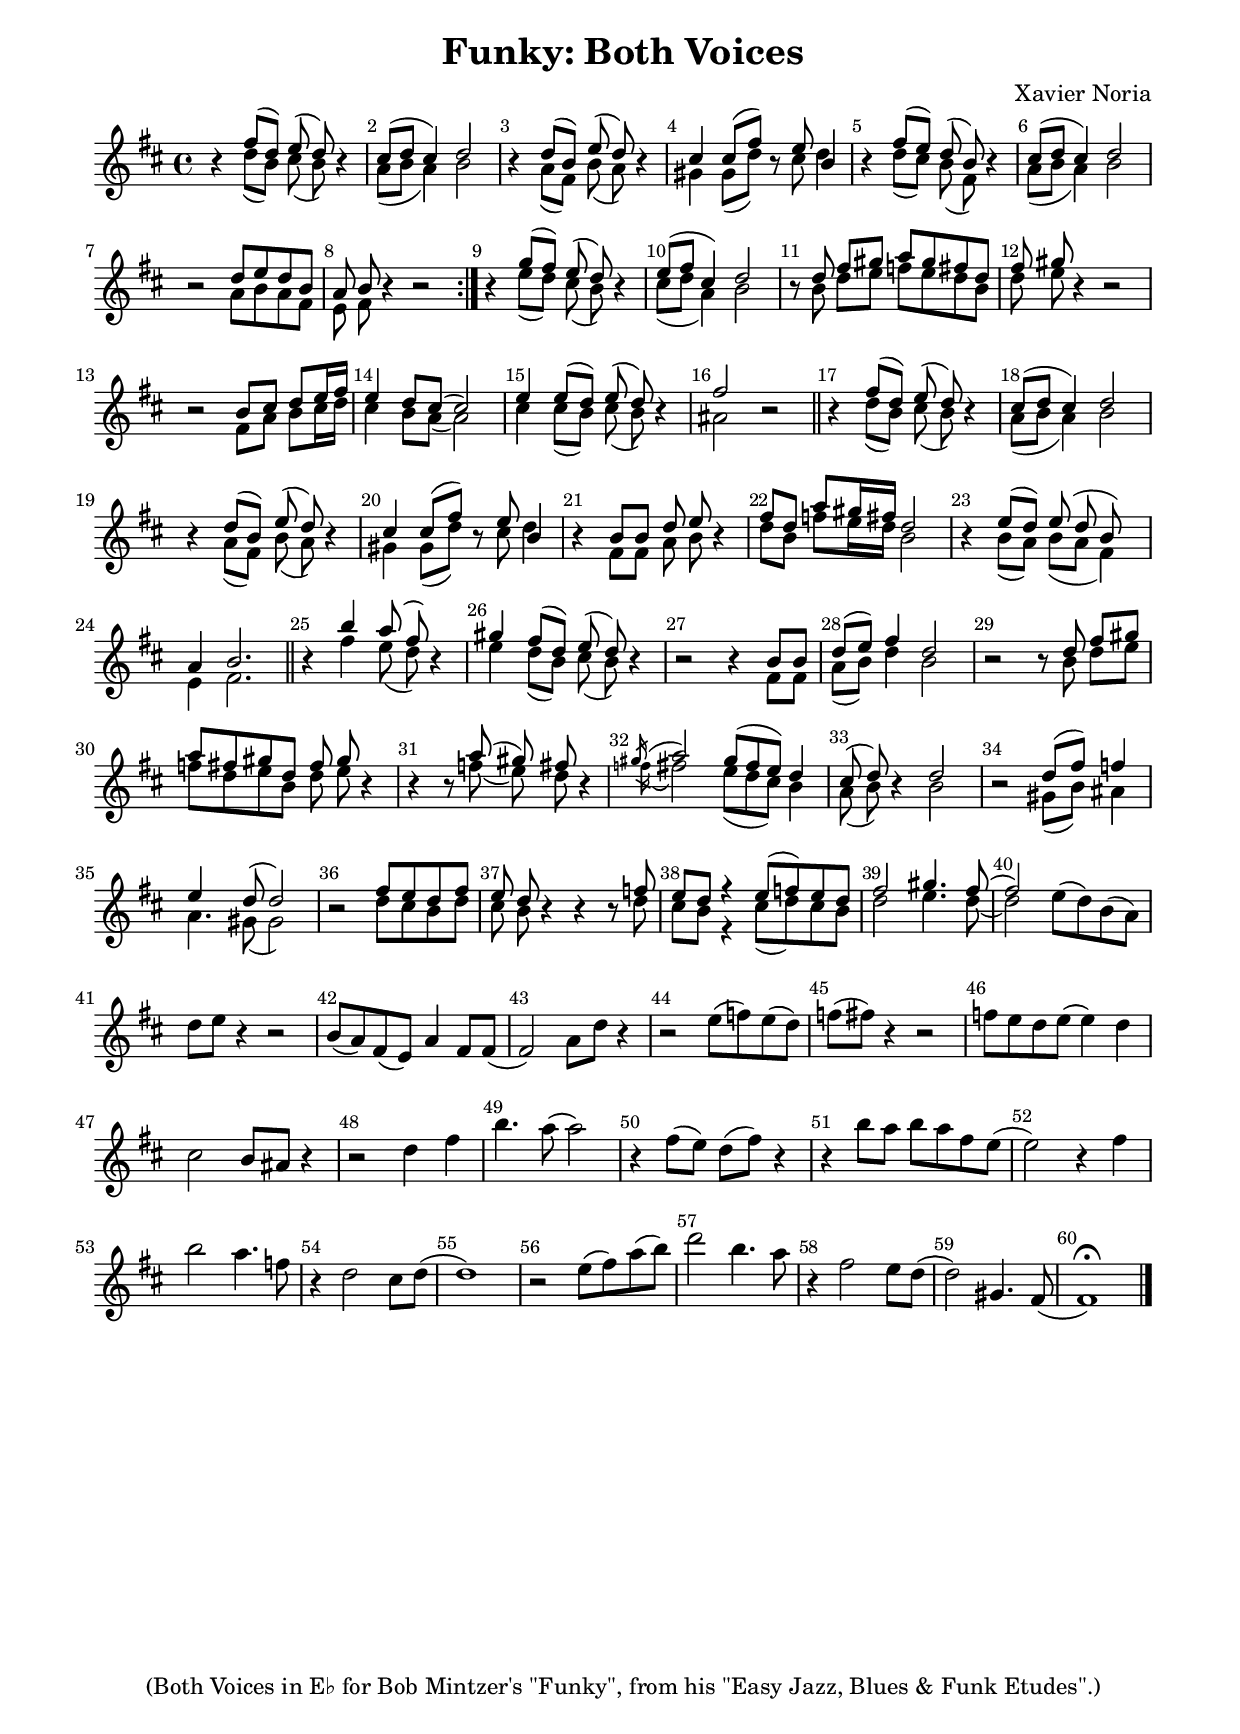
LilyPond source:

\version "2.16.1"

\include "../shared/common.ly"

\header {
  title    = "Funky: Both Voices"
  composer = "Xavier Noria"
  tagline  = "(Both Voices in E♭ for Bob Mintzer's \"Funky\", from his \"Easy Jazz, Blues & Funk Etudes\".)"
}

melody = \relative c'' {
  \clef treble
  \key d \major
  \time 4/4
  
  \repeat volta 2 {
    % 1
    r4 << fs8( \\ d8( >> << d8) \\ b8) >> << e8( \\ cs8( >> << d8) \\ b8) >> r4 |

    % 2
    << cs8( \\ a8( >> << d8 \\ b >> << cs4) \\ a) >> << d2 \\ b >> |

    % 3
    r4 << d8( \\ a8( >> << b8) \\ fs8) >> << e'8( \\ b8( >> << d8) \\ a) >> r4 |

    % 4
    << cs4 \\ gs4 >> << cs8( \\ gs8( >> << fs'8) \\ d8) >> r8 << e8 \\ cs8 >> << b4 \\ d4>> |

    % 5
    r4 << fs8( \\ d8( >> << e8) \\ cs8) >> << d8( \\ b8( >> << b8) \\ fs8) >> r4 |

    % 6
    << cs'8( \\ a8( >> << d8 \\ b8 >> << cs4) \\ a4) >> << d2 \\ b2 >> |

    % 7
    r2 << d8 \\ a8 >> << e'8 \\ b8 >> << d8 \\ a8 >> << b8 \\ fs8 >> |

    % 8
    << a8 \\ e8 >> << b'8 \\ fs8 >> r4 r2 |
  }

  % ---------------------------------------------------------------------------

  % 9
  r4 << g'8( \\ e8( >> << fs8) \\ d8) >> << e8( \\ cs8( >> << d8) \\ b8) >> r4 |

  % 10
  << e8( \\ cs8( >> << fs8 \\ d >> << cs4) \\ a4) >> << d2 \\ b >> |

  % 11
  r8 << d8 \\ b8 >> << fs'8[ \\ d8[ >> << gs8] \\ e8] >> << a8 \\ f8 >> << gs8 \\ e8 >> << fs8 \\ d8 >> << d8 \\ b8 >> |

  % 12
  << fs'8 \\ d8 >>  << gs8 \\ e8 >> r4 r2 |

  % 13
  r2 << b8 \\ fs8 >> << cs'8 \\ a8 >>  << d8 \\ b8 >> << e16 \\ cs16 >> << fs16 \\ d16 >> |

  % 14
  << e4 \\ cs4 >> << d8 \\ b8 >> << cs8( \\ a8( >>  << cs2) \\ a2) >> |

  % 15
  << e'4 \\ cs4 >> << e8( \\ cs8( >> << d8) \\ b8) >> << e8( \\ cs8( >> << d8) \\ b8) >> r4 |

  % 16
  << fs'2 \\ as,2 >> r2 \bar "||"

  % ---------------------------------------------------------------------------

  % 17
  r4 << fs'8( \\ d8( >> << d8) \\ b8) >> << e8( \\ cs8( >> << d8) \\ b8) >> r4 |

  % 18
  << cs8( \\ a8( >> << d8 \\ b >> << cs4) \\ a) >> << d2 \\ b >> |

  % 19
  r4 << d8( \\ a8( >> << b8) \\ fs8) >> << e'8( \\ b8( >> << d8) \\ a) >> r4 |

  % 20
  << cs4 \\ gs4 >> << cs8( \\ gs8( >> << fs'8) \\ d8) >> r8 << e8 \\ cs8 >> << b4 \\ d4>> |

  % 21d
  r4 << b8 \\ fs8 >> << b8 \\ fs8 >> << d'8 \\ a8 >>  << e'8 \\ b8 >> r4 |

  % 22
  << fs'8 \\ d8 >> << d8 \\ b8 >>  << a'8 \\ f8 >>  << gs16 \\ e16 >>  << fs16 \\ d16 >>  << d2 \\ b2 >> |

  % 23
  r4 << e8( \\ b8( >> << d8) \\ a8) >> << e'8( \\ b8( >> << d8 \\ a8 >> << b8) \\ fs4) >> |

  % 24
  << a4 \\ e4 >> << b'2. \\ fs2. >> \bar "||"

  % ---------------------------------------------------------------------------

  % 25
  r4 << b'4 \\ fs4 >> << a8( \\ e8( >> << fs8) \\ d8) >>  r4 |

  % 26
  << gs4 \\ e4 >>  << fs8( \\ d8( >> << d8) \\ b8) >>  << e8( \\ cs8( >> << d8) \\ b8) >> r4 |

  % 27
  r2 r4 << b8 \\ fs8 >> << b8 \\ fs8 >> |

  % 28
  << d'8( \\ a8( >> << e'8) \\ b8) >>  << fs'4 \\ d4 >> << d2 \\ b2 >> |

  % 29
  r2 r8 << d8 \\ b8 >> << fs'8[ \\ d8[ >> << gs8] \\ e8] >> |

  % 30
  << a8 \\ f8 >>  << fs8 \\ d8 >> << gs8 \\ e8 >>  << d8 \\ b8 >> << fs'8 \\ d8 >> << gs8 \\ e8 >> r4 |

  % 31
  r4 r8 << a8( \\ f8( >> << gs8) \\ e8) >> << fs8 \\ d8 >> r4 |

  % 32
  << \acciaccatura gs16 \\ \acciaccatura f16 >> << a2 \\ fs2 >> \times 2/3 { << gs8( \\ e8( >> << fs8 \\ d8 >> << e8) \\ cs8) >>  } << d4 \\ b4 >> |

  % 33
  << cs8( \\ a8( >> << d8) \\ b8) >> r4 << d2 \\ b2 >> |

  % 34
  r2 << d8( \\ gs,8( >> << fs'8) \\ b,8) >> << f'4 \\ as,4 >> |

  % 35
  << e'4 \\ a,4. >> << d8( \\ gs,8( >> << d'2) \\ gs,2) >> |

  % 36
  r2 << { fs'8 e8 d8 fs8 } \\ { d8 cs8 b8 d8 } >> |

  % 37
  << { e8 d8 } \\ { cs8 b8 } >> r4 r4 r8 << f'8 \\ d8 >> |

  % 38
  << { e8 d8 r4 e8( f8) e8 d8 } \\ { cs8 b8 r4 cs8( d8) cs8 b8 } >> |

  % 39
  << { fs'2 gs4. fs8( } \\ { d2 e4. d8( } >> |

  % 40
  << fs2) \\ d2) >> e8( d8) b8( a8) |

  % 41
  d8 e8 r4 r2 |

  % 42
  b8( a8) fs8( e8) a4 fs8 fs8( |

  % 43
  fs2) a8 d8 r4 |

  % 44
  r2 e8( f8) e8( d8) |

  % 45
  f8( fs8) r4 r2 |

  % 46
  f8 e8 d8 e8( e4) d4 |

  % 47
  cs2 b8 as8 r4 |

  % 48
  r2 d4 fs4 |

  % 49
  b4. a8( a2) |

  % 50
  r4 fs8( e8) d8( fs8) r4 |

  % 51
  r4 b8 a8 b8 a8 fs8 e8( |

  % 52
  e2) r4 fs4 |

  % 53
  b2 a4. f8 |

  % 54
  r4 d2 cs8 d8( |

  % 55
  d1)

  % 56
  r2 e8( fs8) a8( b8) |

  % 57
  d2 b4. a8 |

  % 58
  r4 fs2 e8 d8(

  % 59
  d2) gs,4. fs8(

  % 60
  fs1)\fermata \bar "|."
}

\score {
  { \melody }
}
